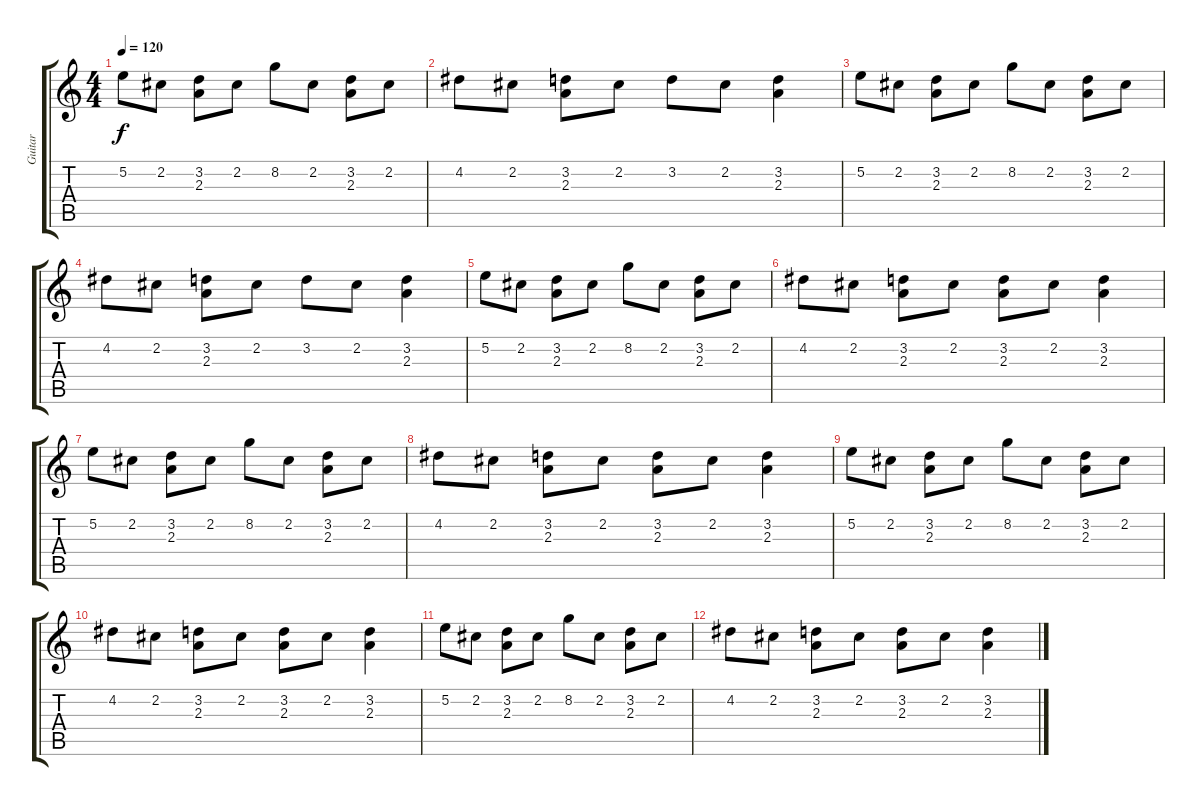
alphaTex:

\track ("Guitar" "Guitar") {instrument acousticguitarnylon}
\staff {score tabs}
\tuning (E4 B3 G3 D3 A2 E2) {hide}
\ts (4 4)
\tempo 120
\clef g2
\ks c
5.2.8{dy f instrument acousticguitarnylon} 2.2.8 (3.2 2.3).8 2.2.8 8.2.8 2.2.8 (3.2 2.3).8 2.2.8 |
4.2.8 2.2.8 (3.2 2.3).8 2.2.8 3.2.8 2.2.8 (3.2 2.3).4 |
5.2.8 2.2.8 (3.2 2.3).8 2.2.8 8.2.8 2.2.8 (3.2 2.3).8 2.2.8 |
4.2.8 2.2.8 (3.2 2.3).8 2.2.8 3.2.8 2.2.8 (3.2 2.3).4 |
5.2.8 2.2.8 (3.2 2.3).8 2.2.8 8.2.8 2.2.8 (3.2 2.3).8 2.2.8 |
4.2.8 2.2.8 (3.2 2.3).8 2.2.8 (3.2 2.3).8 2.2.8 (3.2 2.3).4 |
5.2.8 2.2.8 (3.2 2.3).8 2.2.8 8.2.8 2.2.8 (3.2 2.3).8 2.2.8 |
4.2.8 2.2.8 (3.2 2.3).8 2.2.8 (3.2 2.3).8 2.2.8 (3.2 2.3).4 |
5.2.8{instrument acousticguitarsteel} 2.2.8 (3.2 2.3).8 2.2.8 8.2.8 2.2.8 (3.2 2.3).8 2.2.8 |
4.2.8 2.2.8 (3.2 2.3).8 2.2.8 (3.2 2.3).8 2.2.8 (3.2 2.3).4 |
5.2.8 2.2.8 (3.2 2.3).8 2.2.8 8.2.8 2.2.8 (3.2 2.3).8 2.2.8 |
4.2.8 2.2.8 (3.2 2.3).8 2.2.8 (3.2 2.3).8 2.2.8 (3.2 2.3).4
